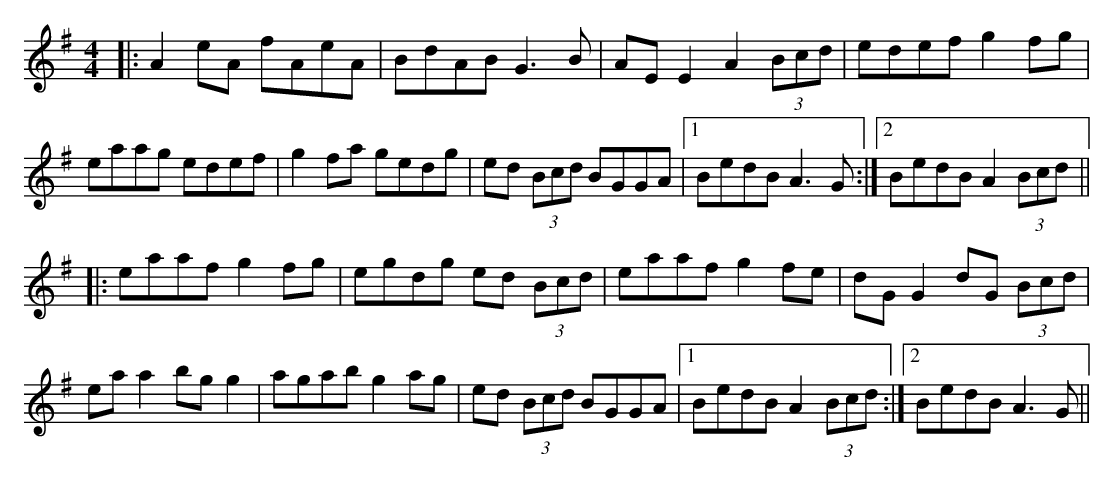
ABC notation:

X:1
M:4/4
K:Ador
|:A2eA fAeA|BdAB G3B|AE E2 A2 (3Bcd|edef g2fg|
eaag edef|g2fa gedg|ed (3Bcd BGGA|1 BedB A3G:|2 BedB A2 (3Bcd||
|:eaaf g2fg|egdg ed (3Bcd|eaaf g2fe|dG G2 dG (3Bcd|
ea a2 bg g2|agab g2ag|ed (3Bcd BGGA|1 BedB A2 (3Bcd:|2 BedB A3G||
